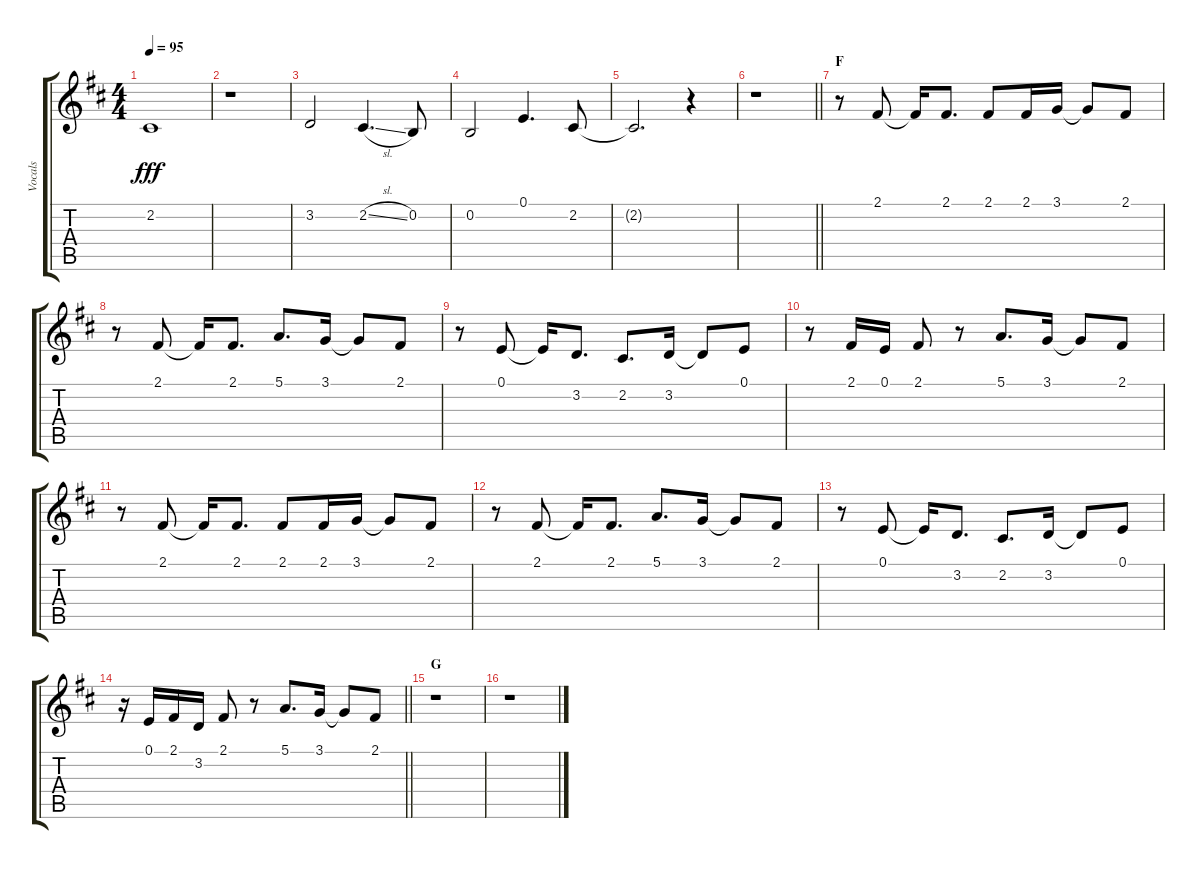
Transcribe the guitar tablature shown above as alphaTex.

\track ("Vocals" "Vocals") {instrument voiceoohs}
\staff {score tabs}
\tuning (E4 B3 G3 D3 A2 E2) {hide}
\ts (4 4)
\tempo 95
\clef g2
\ks d
2.2.1{dy fff} |
r.1 |
3.2.2 2.2{sl}.4{d} 0.2.8 |
0.2.2 0.1.4{d} 2.2.8 |
2.2{t}.2{d} r.4 |
\barLineRight lightlight
r.1 |
\section ("" "F")
r.8 2.1.8 2.1{t}.16 2.1.8{d} 2.1.8 2.1.16 3.1.16 3.1{t}.8 2.1.8 |
r.8 2.1.8 2.1{t}.16 2.1.8{d} 5.1.8{d} 3.1.16 3.1{t}.8 2.1.8 |
r.8 0.1.8 0.1{t}.16 3.2.8{d} 2.2.8{d} 3.2.16 3.2{t}.8 0.1.8 |
r.8 2.1.16 0.1.16 2.1.8 r.8 5.1.8{d} 3.1.16 3.1{t}.8 2.1.8 |
r.8 2.1.8 2.1{t}.16 2.1.8{d} 2.1.8 2.1.16 3.1.16 3.1{t}.8 2.1.8 |
r.8 2.1.8 2.1{t}.16 2.1.8{d} 5.1.8{d} 3.1.16 3.1{t}.8 2.1.8 |
r.8 0.1.8 0.1{t}.16 3.2.8{d} 2.2.8{d} 3.2.16 3.2{t}.8 0.1.8 |
\barLineRight lightlight
r.16 0.1.16 2.1.16 3.2.16 2.1.8 r.8 5.1.8{d} 3.1.16 3.1{t}.8 2.1.8 |
\section ("" "G")
r.1 |
r.1
